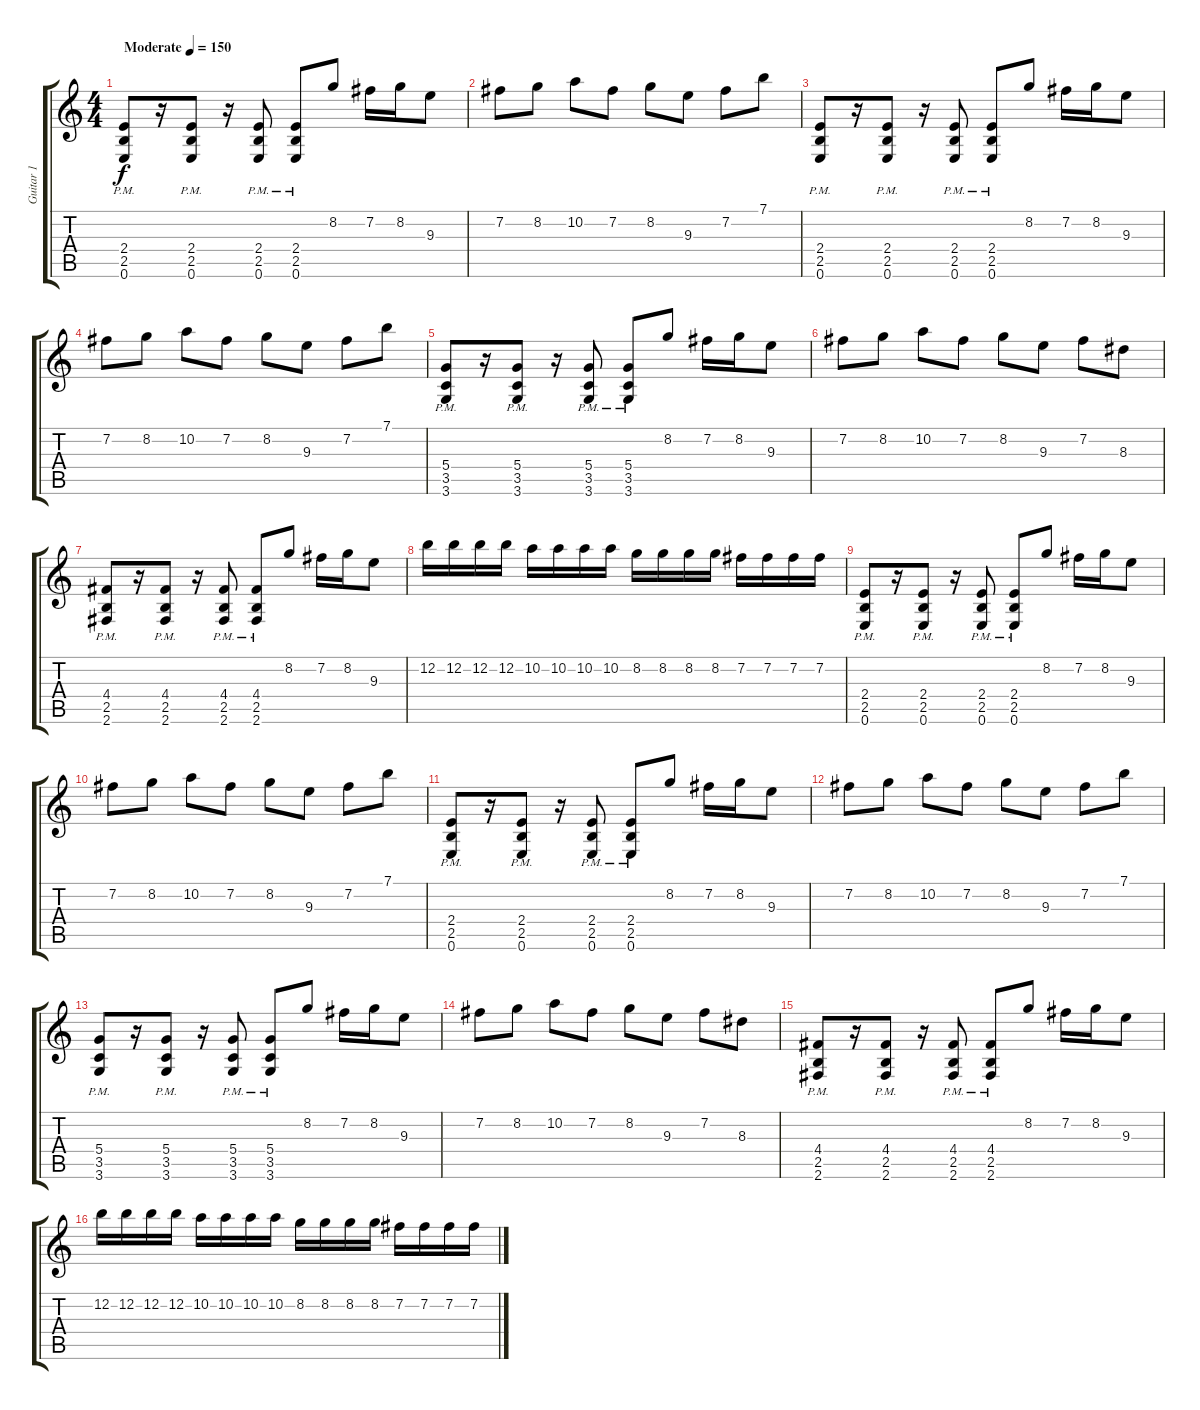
\track ("Guitar 1" "Guitar 1") {instrument overdrivenguitar}
\staff {score tabs}
\tuning (E4 B3 G3 D3 A2 E2) {hide}
\ts (4 4)
\tempo (150 "Moderate")
\clef g2
\ks c
(2.4{pm} 2.5{pm} 0.6{pm}).8{dy f instrument overdrivenguitar} r.16 (2.4{pm} 2.5{pm} 0.6{pm}).8 r.16 (2.4{pm} 2.5{pm} 0.6{pm}).8 (2.4{pm} 2.5{pm} 0.6{pm}).8 8.2.8 7.2.16 8.2.16 9.3.8 |
7.2.8 8.2.8 10.2.8 7.2.8 8.2.8 9.3.8 7.2.8 7.1.8 |
(2.4{pm} 2.5{pm} 0.6{pm}).8 r.16 (2.4{pm} 2.5{pm} 0.6{pm}).8 r.16 (2.4{pm} 2.5{pm} 0.6{pm}).8 (2.4{pm} 2.5{pm} 0.6{pm}).8 8.2.8 7.2.16 8.2.16 9.3.8 |
7.2.8 8.2.8 10.2.8 7.2.8 8.2.8 9.3.8 7.2.8 7.1.8 |
(5.4{pm} 3.5{pm} 3.6{pm}).8 r.16 (5.4{pm} 3.5{pm} 3.6{pm}).8 r.16 (5.4{pm} 3.5{pm} 3.6{pm}).8 (5.4{pm} 3.5{pm} 3.6{pm}).8 8.2.8 7.2.16 8.2.16 9.3.8 |
7.2.8 8.2.8 10.2.8 7.2.8 8.2.8 9.3.8 7.2.8 8.3.8 |
(4.4{pm} 2.5{pm} 2.6{pm}).8 r.16 (4.4{pm} 2.5{pm} 2.6{pm}).8 r.16 (4.4{pm} 2.5{pm} 2.6{pm}).8 (4.4{pm} 2.5{pm} 2.6{pm}).8 8.2.8 7.2.16 8.2.16 9.3.8 |
12.2.16 12.2.16 12.2.16 12.2.16 10.2.16 10.2.16 10.2.16 10.2.16 8.2.16 8.2.16 8.2.16 8.2.16 7.2.16 7.2.16 7.2.16 7.2.16 |
(2.4{pm} 2.5{pm} 0.6{pm}).8 r.16 (2.4{pm} 2.5{pm} 0.6{pm}).8 r.16 (2.4{pm} 2.5{pm} 0.6{pm}).8 (2.4{pm} 2.5{pm} 0.6{pm}).8 8.2.8 7.2.16 8.2.16 9.3.8 |
7.2.8 8.2.8 10.2.8 7.2.8 8.2.8 9.3.8 7.2.8 7.1.8 |
(2.4{pm} 2.5{pm} 0.6{pm}).8 r.16 (2.4{pm} 2.5{pm} 0.6{pm}).8 r.16 (2.4{pm} 2.5{pm} 0.6{pm}).8 (2.4{pm} 2.5{pm} 0.6{pm}).8 8.2.8 7.2.16 8.2.16 9.3.8 |
7.2.8 8.2.8 10.2.8 7.2.8 8.2.8 9.3.8 7.2.8 7.1.8 |
(5.4{pm} 3.5{pm} 3.6{pm}).8 r.16 (5.4{pm} 3.5{pm} 3.6{pm}).8 r.16 (5.4{pm} 3.5{pm} 3.6{pm}).8 (5.4{pm} 3.5{pm} 3.6{pm}).8 8.2.8 7.2.16 8.2.16 9.3.8 |
7.2.8 8.2.8 10.2.8 7.2.8 8.2.8 9.3.8 7.2.8 8.3.8 |
(4.4{pm} 2.5{pm} 2.6{pm}).8 r.16 (4.4{pm} 2.5{pm} 2.6{pm}).8 r.16 (4.4{pm} 2.5{pm} 2.6{pm}).8 (4.4{pm} 2.5{pm} 2.6{pm}).8 8.2.8 7.2.16 8.2.16 9.3.8 |
12.2.16 12.2.16 12.2.16 12.2.16 10.2.16 10.2.16 10.2.16 10.2.16 8.2.16 8.2.16 8.2.16 8.2.16 7.2.16 7.2.16 7.2.16 7.2.16
